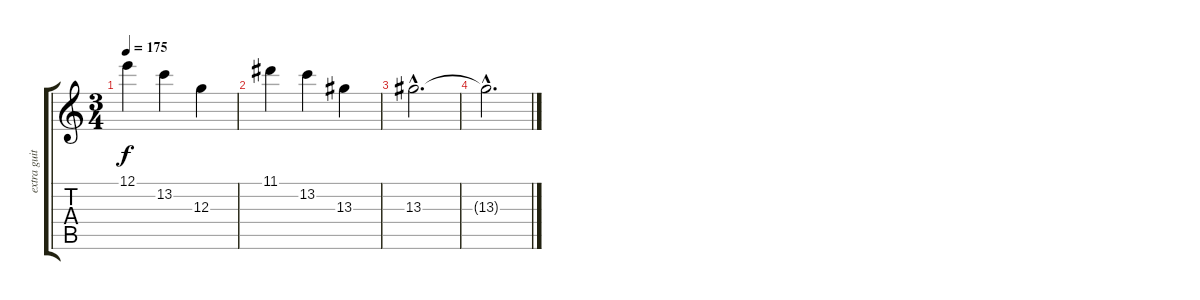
\track ("extra guitar" "extra guit") {instrument electricguitarjazz}
\staff {score tabs}
\tuning (E4 B3 G3 D3 A2 E2) {hide}
\ts (3 4)
\tempo 175
\clef g2
\ks c
12.1.4{dy f} 13.2.4 12.3.4 |
11.1.4 13.2.4 13.3.4 |
13.3{hac}.2{d} |
13.3{hac t}.2{d}
